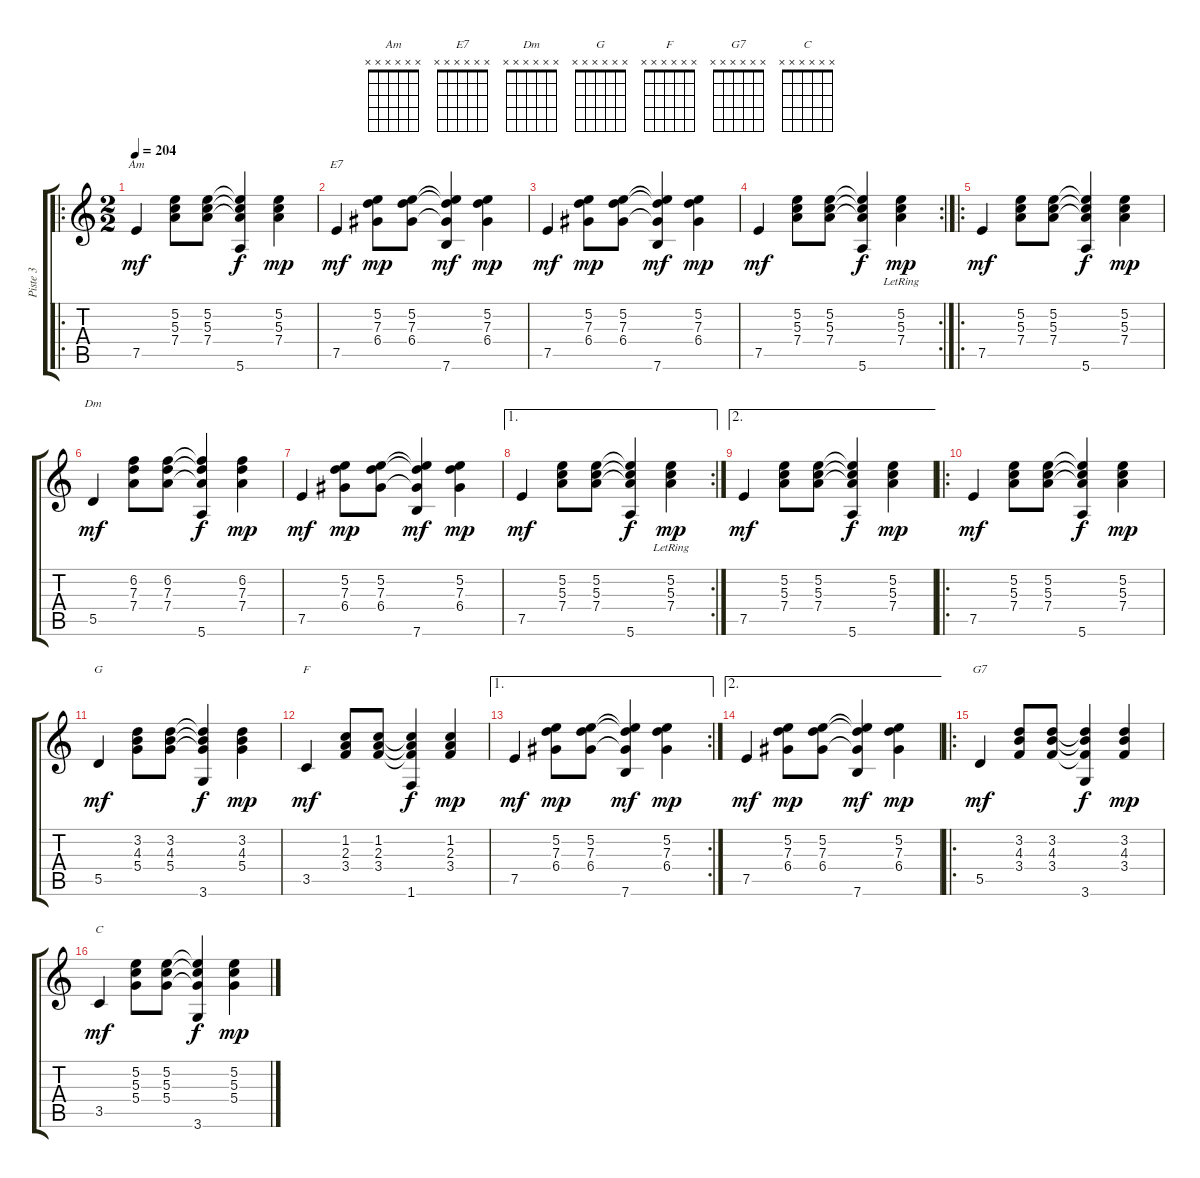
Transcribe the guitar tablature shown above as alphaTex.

\track ("Piste 3" "Piste 3") {instrument acousticguitarnylon}
\staff {score tabs}
\tuning (E4 B3 G3 D3 A2 E2) {hide}
\chord ("Am" x x x x x x) {firstfret 0}
\chord ("E7" x x x x x x) {firstfret 0}
\chord ("Dm" x x x x x x) {firstfret 0}
\chord ("G" x x x x x x) {firstfret 0}
\chord ("F" x x x x x x) {firstfret 0}
\chord ("G7" x x x x x x) {firstfret 0}
\chord ("C" x x x x x x) {firstfret 0}
\ro
\ts (2 2)
\tempo 204
\clef g2
\ks c
7.5.4{ch "Am" dy mf instrument acousticguitarnylon} (5.2 5.3 7.4).8 (5.2 5.3 7.4).8 (5.2{t} 5.3{t} 7.4{t} 5.6).4{dy f} (5.2 5.3 7.4).4{dy mp} |
7.5.4{ch "E7" dy mf} (5.2 7.3 6.4).8{dy mp} (5.2 7.3 6.4).8 (5.2{t} 7.3{t} 6.4{t} 7.6).4{dy mf} (5.2 7.3 6.4).4{dy mp} |
7.5.4{dy mf} (5.2 7.3 6.4).8{dy mp} (5.2 7.3 6.4).8 (5.2{t} 7.3{t} 6.4{t} 7.6).4{dy mf} (5.2 7.3 6.4).4{dy mp} |
\rc 2
7.5.4{dy mf} (5.2 5.3 7.4).8 (5.2 5.3 7.4).8 (5.2{t} 5.3{t} 7.4{t} 5.6).4{dy f} (5.2{lr} 5.3{lr} 7.4{lr}).4{dy mp} |
\ro
7.5.4{dy mf} (5.2 5.3 7.4).8 (5.2 5.3 7.4).8 (5.2{t} 5.3{t} 7.4{t} 5.6).4{dy f} (5.2 5.3 7.4).4{dy mp} |
5.5.4{ch "Dm" dy mf} (6.2 7.3 7.4).8 (6.2 7.3 7.4).8 (6.2{t} 7.3{t} 7.4{t} 5.6).4{dy f} (6.2 7.3 7.4).4{dy mp} |
7.5.4{dy mf} (5.2 7.3 6.4).8{dy mp} (5.2 7.3 6.4).8 (5.2{t} 7.3{t} 6.4{t} 7.6).4{dy mf} (5.2 7.3 6.4).4{dy mp} |
\ae 1
\rc 2
7.5.4{dy mf} (5.2 5.3 7.4).8 (5.2 5.3 7.4).8 (5.2{t} 5.3{t} 7.4{t} 5.6).4{dy f} (5.2{lr} 5.3{lr} 7.4{lr}).4{dy mp} |
\ae 2
7.5.4{dy mf} (5.2 5.3 7.4).8 (5.2 5.3 7.4).8 (5.2{t} 5.3{t} 7.4{t} 5.6).4{dy f} (5.2 5.3 7.4).4{dy mp} |
\ro
7.5.4{dy mf} (5.2 5.3 7.4).8 (5.2 5.3 7.4).8 (5.2{t} 5.3{t} 7.4{t} 5.6).4{dy f} (5.2 5.3 7.4).4{dy mp} |
5.5.4{ch "G" dy mf} (3.2 4.3 5.4).8 (3.2 4.3 5.4).8 (3.2{t} 4.3{t} 5.4{t} 3.6).4{dy f} (3.2 4.3 5.4).4{dy mp} |
3.5.4{ch "F" dy mf} (1.2 2.3 3.4).8 (1.2 2.3 3.4).8 (1.2{t} 2.3{t} 3.4{t} 1.6).4{dy f} (1.2 2.3 3.4).4{dy mp} |
\ae 1
\rc 2
7.5.4{dy mf} (5.2 7.3 6.4).8{dy mp} (5.2 7.3 6.4).8 (5.2{t} 7.3{t} 6.4{t} 7.6).4{dy mf} (5.2 7.3 6.4).4{dy mp} |
\ae 2
7.5.4{dy mf} (5.2 7.3 6.4).8{dy mp} (5.2 7.3 6.4).8 (5.2{t} 7.3{t} 6.4{t} 7.6).4{dy mf} (5.2 7.3 6.4).4{dy mp} |
\ro
5.5.4{ch "G7" dy mf} (3.2 4.3 3.4).8 (3.2 4.3 3.4).8 (3.2{t} 4.3{t} 3.4{t} 3.6).4{dy f} (3.2 4.3 3.4).4{dy mp} |
3.5.4{ch "C" dy mf} (5.2 5.3 5.4).8 (5.2 5.3 5.4).8 (5.2{t} 5.3{t} 5.4{t} 3.6).4{dy f} (5.2 5.3 5.4).4{dy mp}
